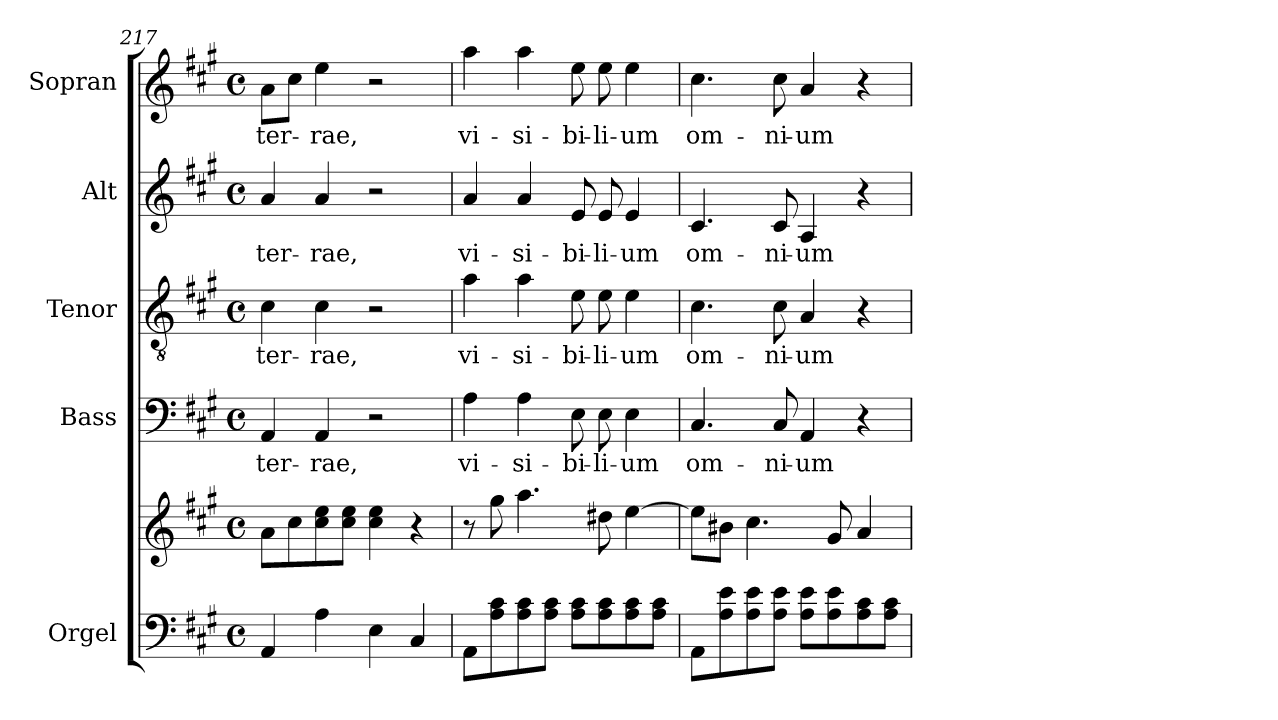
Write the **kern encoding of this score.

**kern	**kern	**kern	**text	**kern	**text	**kern	**text	**kern	**text
*part5	*part5	*part4	*part4	*part3	*part3	*part2	*part2	*part1	*part1
*staff6	*staff5	*staff4	*staff4	*staff3	*staff3	*staff2	*staff2	*staff1	*staff1
*I"Orgel	*	*I"Bass	*	*I"Tenor	*	*I"Alt	*	*I"Sopran	*
*I'Org.	*	*I'B.	*	*I'T.	*	*I'A.	*	*I'S.	*
*clefF4	*clefG2	*clefF4	*	*clefGv2	*	*clefG2	*	*clefG2	*
*k[f#c#g#]	*k[f#c#g#]	*k[f#c#g#]	*	*k[f#c#g#]	*	*k[f#c#g#]	*	*k[f#c#g#]	*
*A:	*A:	*A:	*	*A:	*	*A:	*	*A:	*
*M4/4	*M4/4	*M4/4	*	*M4/4	*	*M4/4	*	*M4/4	*
*met(c)	*met(c)	*met(c)	*	*met(c)	*	*met(c)	*	*met(c)	*
=217	=217	=217	=217	=217	=217	=217	=217	=217	=217
!	!	!	!LO:LY:b	!	!LO:LY:b	!	!LO:LY:b	!	!LO:LY:b
4AA/	8a\L	4AA/	ter-	4c#\	ter-	4a/	ter-	8a\L	ter-
.	8cc#\	.	.	.	.	.	.	8cc#\J	.
!	!	!	!LO:LY:b	!	!LO:LY:b	!	!LO:LY:b	!	!LO:LY:b
4A\	8cc#\ 8ee\	4AA/	-rae,	4c#\	-rae,	4a/	-rae,	4ee\	-rae,
.	8cc#\ 8ee\J	.	.	.	.	.	.	.	.
4E\	4cc#\ 4ee\	2r	.	2r	.	2r	.	2r	.
4C#/	4r	.	.	.	.	.	.	.	.
=218	=218	=218	=218	=218	=218	=218	=218	=218	=218
!	!	!	!LO:LY:b	!	!LO:LY:b	!	!LO:LY:b	!	!LO:LY:b
8AA\L	8r	4A\	vi-	4a\	vi-	4a/	vi-	4aa\	vi-
8A\ 8c#\	8gg#\	.	.	.	.	.	.	.	.
!	!	!	!LO:LY:b	!	!LO:LY:b	!	!LO:LY:b	!	!LO:LY:b
8A\ 8c#\	4.aa\	4A\	-si-	4a\	-si-	4a/	-si-	4aa\	-si-
8A\ 8c#\J	.	.	.	.	.	.	.	.	.
!	!	!	!LO:LY:b	!	!LO:LY:b	!	!LO:LY:b	!	!LO:LY:b
8A\ 8c#\L	.	8E\	-bi-	8e\	-bi-	8e/	-bi-	8ee\	-bi-
!	!	!	!LO:LY:b	!	!LO:LY:b	!	!LO:LY:b	!	!LO:LY:b
8A\ 8c#\	8dd#X\	8E\	-li-	8e\	-li-	8e/	-li-	8ee\	-li-
!	!	!	!LO:LY:b	!	!LO:LY:b	!	!LO:LY:b	!	!LO:LY:b
8A\ 8c#\	[4ee\	4E\	-um	4e\	-um	4e/	-um	4ee\	-um
8A\ 8c#\J	.	.	.	.	.	.	.	.	.
=219	=219	=219	=219	=219	=219	=219	=219	=219	=219
!	!	!	!LO:LY:b	!	!LO:LY:b	!	!LO:LY:b	!	!LO:LY:b
8AA\L	8ee\L]	4.C#/	om-	4.c#\	om-	4.c#/	om-	4.cc#\	om-
8A\ 8e\	8b#X\J	.	.	.	.	.	.	.	.
8A\ 8e\	4.cc#\	.	.	.	.	.	.	.	.
!	!	!	!LO:LY:b	!	!LO:LY:b	!	!LO:LY:b	!	!LO:LY:b
8A\ 8e\J	.	8C#/	-ni-	8c#\	-ni-	8c#/	-ni-	8cc#\	-ni-
!	!	!	!LO:LY:b	!	!LO:LY:b	!	!LO:LY:b	!	!LO:LY:b
8A\ 8e\L	.	4AA/	-um	4A/	-um	4A/	-um	4a/	-um
8A\ 8e\	8g#/	.	.	.	.	.	.	.	.
8A\ 8c#\	4a/	4r	.	4r	.	4r	.	4r	.
8A\ 8c#\J	.	.	.	.	.	.	.	.	.
=	=	=	=	=	=	=	=	=	=
*-	*-	*-	*-	*-	*-	*-	*-	*-	*-
